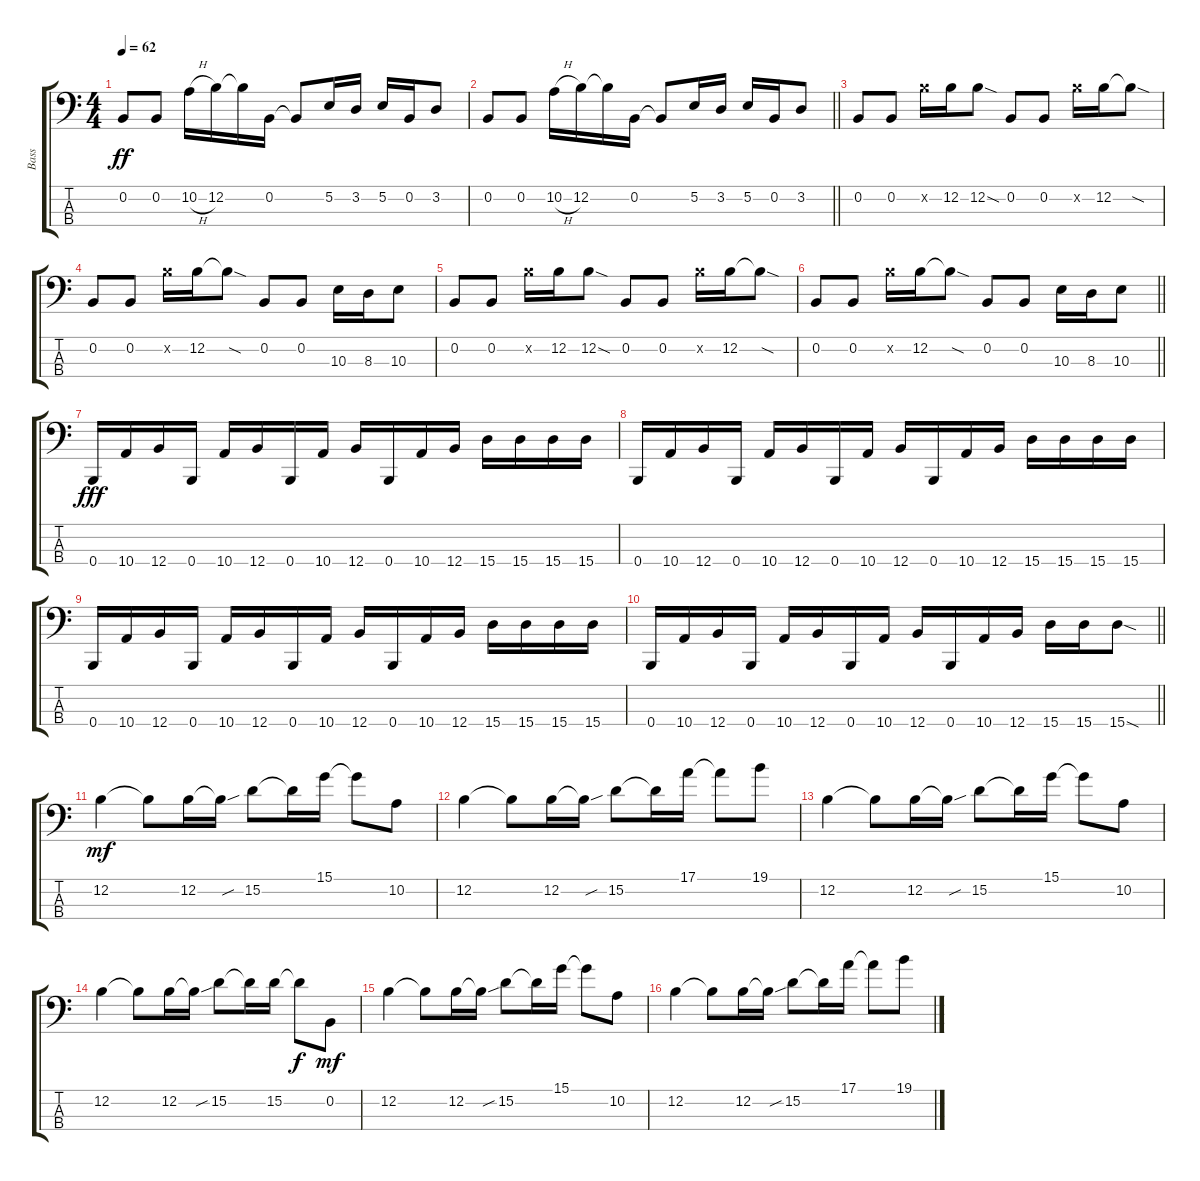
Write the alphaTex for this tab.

\track ("Bass" "Bass") {instrument electricbassfinger}
\staff {score tabs}
\tuning (E2 B1 Gb1 B0) {hide}
\ts (4 4)
\tempo 62
\clef f4
\ks c
0.2.8{dy ff} 0.2.8 10.2{h}.16 12.2.16 12.2{t}.16 0.2.16 0.2{t}.8 5.2.16 3.2.16 5.2.16 0.2.16 3.2.8 |
\barLineRight lightlight
0.2.8 0.2.8 10.2{h}.16 12.2.16 12.2{t}.16 0.2.16 0.2{t}.8 5.2.16 3.2.16 5.2.16 0.2.16 3.2.8 |
\section ("" "")
0.2.8 0.2.8 12.2{x}.16 12.2.16 12.2{sod}.8 0.2.8 0.2.8 12.2{x}.16 12.2.16 12.2{sod t}.8 |
0.2.8 0.2.8 12.2{x}.16 12.2.16 12.2{sod t}.8 0.2.8 0.2.8 10.3.16 8.3.16 10.3.8 |
0.2.8 0.2.8 12.2{x}.16 12.2.16 12.2{sod}.8 0.2.8 0.2.8 12.2{x}.16 12.2.16 12.2{sod t}.8 |
\barLineRight lightlight
0.2.8 0.2.8 12.2{x}.16 12.2.16 12.2{sod t}.8 0.2.8 0.2.8 10.3.16 8.3.16 10.3.8 |
\section ("" "")
0.4.16{dy fff} 10.4.16 12.4.16 0.4.16 10.4.16 12.4.16 0.4.16 10.4.16 12.4.16 0.4.16 10.4.16 12.4.16 15.4.16 15.4.16 15.4.16 15.4.16 |
0.4.16 10.4.16 12.4.16 0.4.16 10.4.16 12.4.16 0.4.16 10.4.16 12.4.16 0.4.16 10.4.16 12.4.16 15.4.16 15.4.16 15.4.16 15.4.16 |
0.4.16 10.4.16 12.4.16 0.4.16 10.4.16 12.4.16 0.4.16 10.4.16 12.4.16 0.4.16 10.4.16 12.4.16 15.4.16 15.4.16 15.4.16 15.4.16 |
\barLineRight lightlight
0.4.16 10.4.16 12.4.16 0.4.16 10.4.16 12.4.16 0.4.16 10.4.16 12.4.16 0.4.16 10.4.16 12.4.16 15.4.16 15.4.16 15.4{sod}.8 |
\section ("" "")
12.2.4{dy mf instrument electricbassfinger} 12.2{t}.8 12.2.16 12.2{sou t}.16 15.2.8 15.2{t}.16 15.1.16 15.1{t}.8 10.2.8 |
12.2.4 12.2{t}.8 12.2.16 12.2{sou t}.16 15.2.8 15.2{t}.16 17.1.16 17.1{t}.8 19.1.8 |
12.2.4 12.2{t}.8 12.2.16 12.2{sou t}.16 15.2.8 15.2{t}.16 15.1.16 15.1{t}.8 10.2.8 |
12.2.4 12.2{t}.8 12.2.16 12.2{sou t}.16 15.2.8 15.2{t}.16 15.2.16 15.2{t}.8{dy f} 0.2.8{dy mf} |
12.2.4 12.2{t}.8 12.2.16 12.2{sou t}.16 15.2.8 15.2{t}.16 15.1.16 15.1{t}.8 10.2.8 |
12.2.4 12.2{t}.8 12.2.16 12.2{sou t}.16 15.2.8 15.2{t}.16 17.1.16 17.1{t}.8 19.1.8
